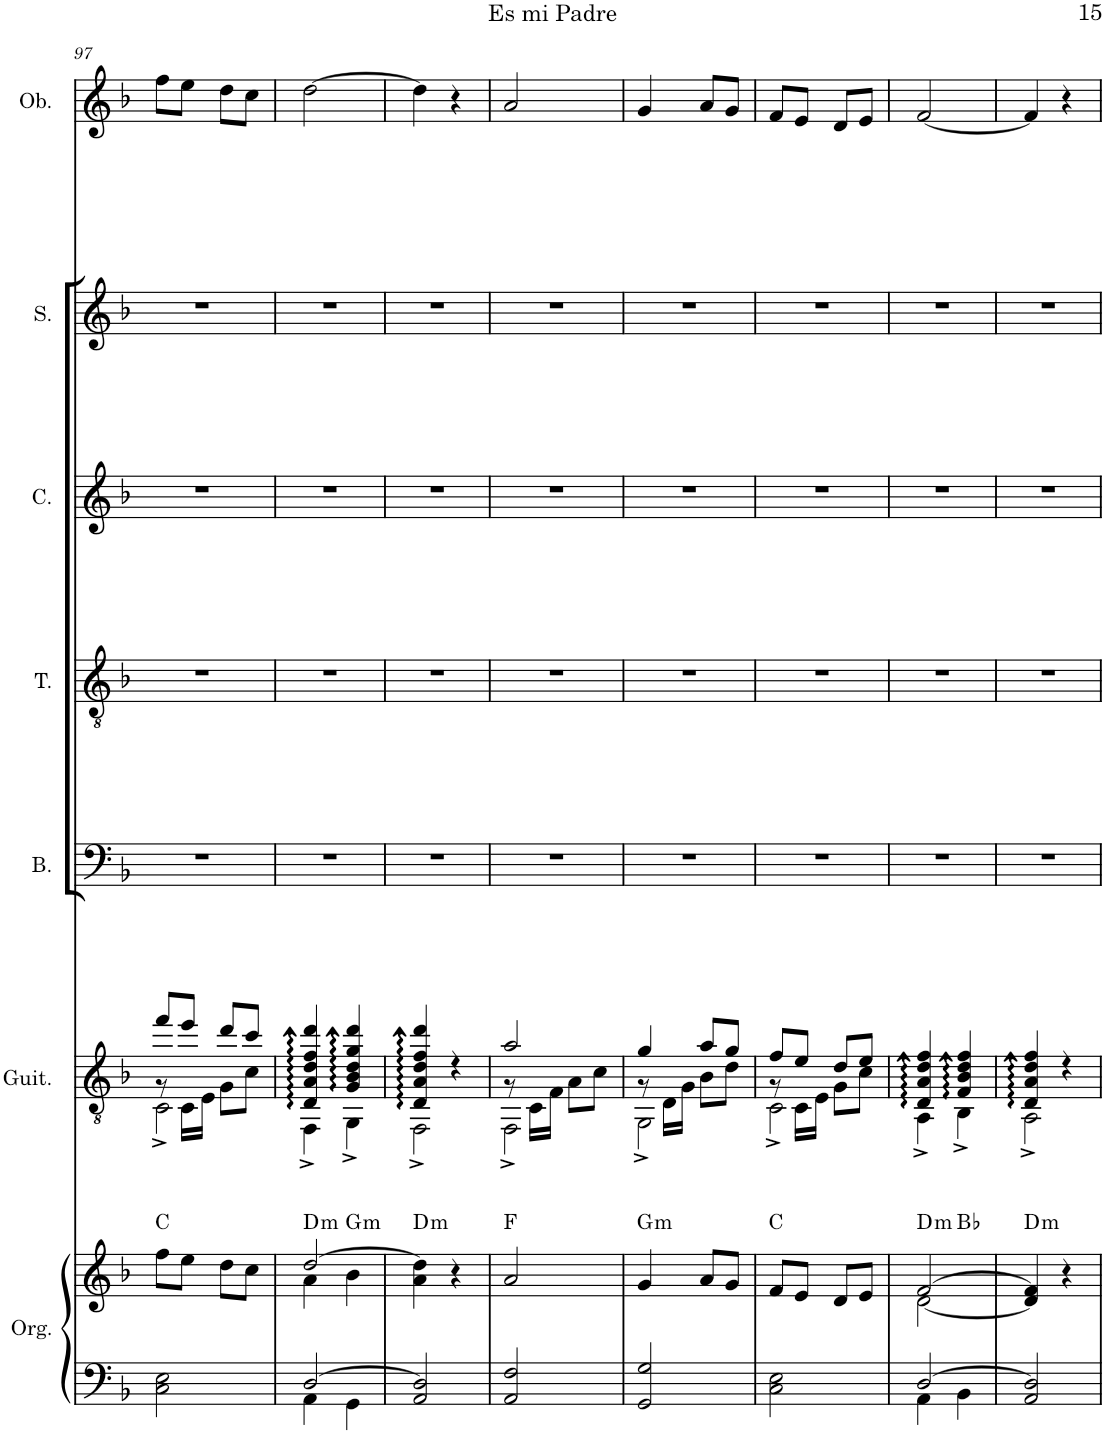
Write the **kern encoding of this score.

**kern	**kern	**harte	**kern	**harte	**kern	**kern	**kern	**kern	**kern
*part7	*part7	*part7	*part6	*part6	*part5	*part4	*part3	*part2	*part1
*staff8	*staff7	*	*staff6	*	*staff5	*staff4	*staff3	*staff2	*staff1
*I"Órgano	*	*	*I"Guitarra	*	*I"Bajo	*I"Tenor	*I"Contralto	*I"Soprano	*I"Oboe
*	*	*	*I'Guit.	*	*I'B.	*I'T.	*I'C.	*I'S.	*I'Ob.
!!LO:PB:g=z
*clefF4	*clefG2	*	*clefGv2	*	*clefF4	*clefGv2	*clefG2	*clefG2	*clefG2
*k[b-]	*k[b-]	*	*k[b-]	*	*k[b-]	*k[b-]	*k[b-]	*k[b-]	*k[b-]
*M2/4	*M2/4	*	*M2/4	*	*M2/4	*M2/4	*M2/4	*M2/4	*M2/4
=97	=97	=97	=97	=97	=97	=97	=97	=97	=97
*	*	*	*^	*	*	*	*	*	*
*	*	*	*	*^	*	*	*	*	*	*
2C\ 2E\	8ff\L	C:maj	8ff/L	8r	2C^\	C:maj	2r	2r	2r	2r	8ff\L
.	8ee\J	.	8ee/J	16C\LL	.	.	.	.	.	.	8ee\J
.	.	.	.	16E\JJ	.	.	.	.	.	.	.
.	8dd\L	.	8dd/L	8G\L	.	.	.	.	.	.	8dd\L
.	8cc\J	.	8cc/J	8c\J	.	.	.	.	.	.	8cc\J
*	*	*	*	*v	*v	*	*	*	*	*	*
=98	=98	=98	=98	=98	=98	=98	=98	=98	=98	=98
*^	*^	*	*	*	*	*	*	*	*	*
!	!	!	!	!LO:H:kt=m	!	!	!LO:H:kt=m	!	!	!	!	!
[2D/	4AA\	[2dd/	4a\	D:min	4D/ 4A/ 4d/ 4f/ 4dd/	4FF^\	D:min	2r	2r	2r	2r	[2dd\
!	!	!	!	!LO:H:kt=m	!	!	!LO:H:kt=m	!	!	!	!	!
.	4GG\	.	4b-\	G:min	4G/ 4B-/ 4d/ 4g/ 4dd/	4GG^\	G:min	.	.	.	.	.
=99	=99	=99	=99	=99	=99	=99	=99	=99	=99	=99	=99	=99
!	!	!	!	!LO:H:kt=m	!	!	!LO:H:kt=m	!	!	!	!	!
*v	*v	*	*	*	*	*	*	*	*	*	*	*
*	*v	*v	*	*	*	*	*	*	*	*	*
2AA/ 2D/]	4a\ 4dd\]	D:min	4D/ 4A/ 4d/ 4f/ 4dd/	2FF^\	D:min	2r	2r	2r	2r	4dd\]
.	4r	.	4r	.	.	.	.	.	.	4r
=100	=100	=100	=100	=100	=100	=100	=100	=100	=100	=100
*	*	*	*	*^	*	*	*	*	*	*
2AA/ 2F/	2a/	F:maj	2a/	8r	2FF^\	F:maj	2r	2r	2r	2r	2a/
.	.	.	.	16C\LL	.	.	.	.	.	.	.
.	.	.	.	16F\JJ	.	.	.	.	.	.	.
.	.	.	.	8A\L	.	.	.	.	.	.	.
.	.	.	.	8c\J	.	.	.	.	.	.	.
=101	=101	=101	=101	=101	=101	=101	=101	=101	=101	=101	=101
!	!	!LO:H:kt=m	!	!	!	!LO:H:kt=m	!	!	!	!	!
2GG/ 2G/	4g/	G:min	4g/	8r	2GG^\	G:min	2r	2r	2r	2r	4g/
.	.	.	.	16D\LL	.	.	.	.	.	.	.
.	.	.	.	16G\JJ	.	.	.	.	.	.	.
.	8a/L	.	8a/L	8B-\L	.	.	.	.	.	.	8a/L
.	8g/J	.	8g/J	8d\J	.	.	.	.	.	.	8g/J
=102	=102	=102	=102	=102	=102	=102	=102	=102	=102	=102	=102
2C\ 2E\	8f/L	C:maj	8f/L	8r	2C^\	C:maj	2r	2r	2r	2r	8f/L
.	8e/J	.	8e/J	16C\LL	.	.	.	.	.	.	8e/J
.	.	.	.	16E\JJ	.	.	.	.	.	.	.
.	8d/L	.	8d/L	8G\L	.	.	.	.	.	.	8d/L
.	8e/J	.	8e/J	8c\J	.	.	.	.	.	.	8e/J
*	*	*	*	*v	*v	*	*	*	*	*	*
=103	=103	=103	=103	=103	=103	=103	=103	=103	=103	=103
*^	*^	*	*	*	*	*	*	*	*	*
!	!	!	!	!LO:H:kt=m	!	!	!LO:H:kt=m	!	!	!	!	!
*	*	*	*^	*	*	*	*	*	*	*	*	*
[2D/	4AA\	[2f/	[2d\	4ryy	D:min	4D/ 4A/ 4d/ 4f/	4AA^\	D:min	2r	2r	2r	2r	[2f/
.	4BB-\	.	.	4ryy	Bb:maj	4F/ 4B-/ 4d/ 4f/	4BB-^\	Bb:maj	.	.	.	.	.
=104	=104	=104	=104	=104	=104	=104	=104	=104	=104	=104	=104	=104	=104
!	!	!	!	!	!LO:H:kt=m	!	!	!LO:H:kt=m	!	!	!	!	!
*v	*v	*	*	*	*	*	*	*	*	*	*	*	*
*	*v	*v	*v	*	*	*	*	*	*	*	*	*
2AA/ 2D/]	4d/] 4f/]	D:min	4D/ 4A/ 4d/ 4f/	2AA^\	D:min	2r	2r	2r	2r	4f/]
.	4r	.	4r	.	.	.	.	.	.	4r
*	*	*	*v	*v	*	*	*	*	*	*
=	=	=	=	=	=	=	=	=	=
*-	*-	*-	*-	*-	*-	*-	*-	*-	*-
